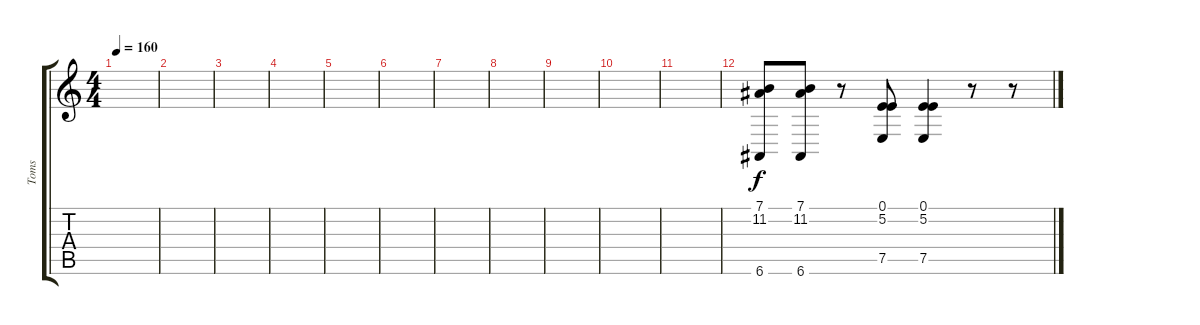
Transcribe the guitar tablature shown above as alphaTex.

\track ("Toms" "Toms") {instrument synthdrum}
\staff {score tabs}
\tuning (E4 B3 G3 D3 A2 E2) {hide}
\ts (4 4)
\tempo 160
\clef g2
\ks c
|
|
|
|
|
|
|
|
|
|
|
(7.1 11.2 6.6).8 (7.1 11.2 6.6).8 r.8 (0.1 5.2 7.5).8 (0.1 5.2 7.5).4 r.8 r.8
